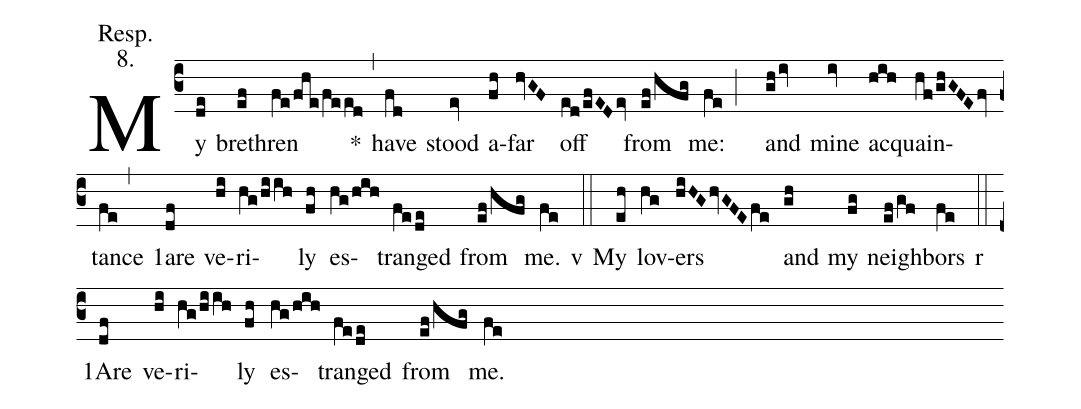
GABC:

annotation: Resp.;
annotation: 8.;
%%
(c3) My(de) bre(ef)thren(fe/fhe/feed) <sp>*</sp>(,) have(fd) stood(ev) a(fh)far(hvGF) off(ed/efEDev) from(ef/hfg) me:(fe;) and(ghiv) mine(iv) ac(hih)quain(hf/ghGFEfv)tance(fe,) <sp>1</sp>are(df) ve(hi)ri(hg/hiih)ly(fh) es(hg/hih)tranged(fe/de) from(ef/hfg) me.(fe)

<sp>v</sp>(::) My(eh) lov(hg)ers(hiHGhvGFEfe) and(gh) my(fg) neigh(ef/gf)bors(fe)

<sp>r</sp>(::) <sp>1</sp>Are(df) ve(hi)ri(hg/hiih)ly(fh) es(hg/hih)tranged(fe/de) from(ef/hfg) me.(fe)
